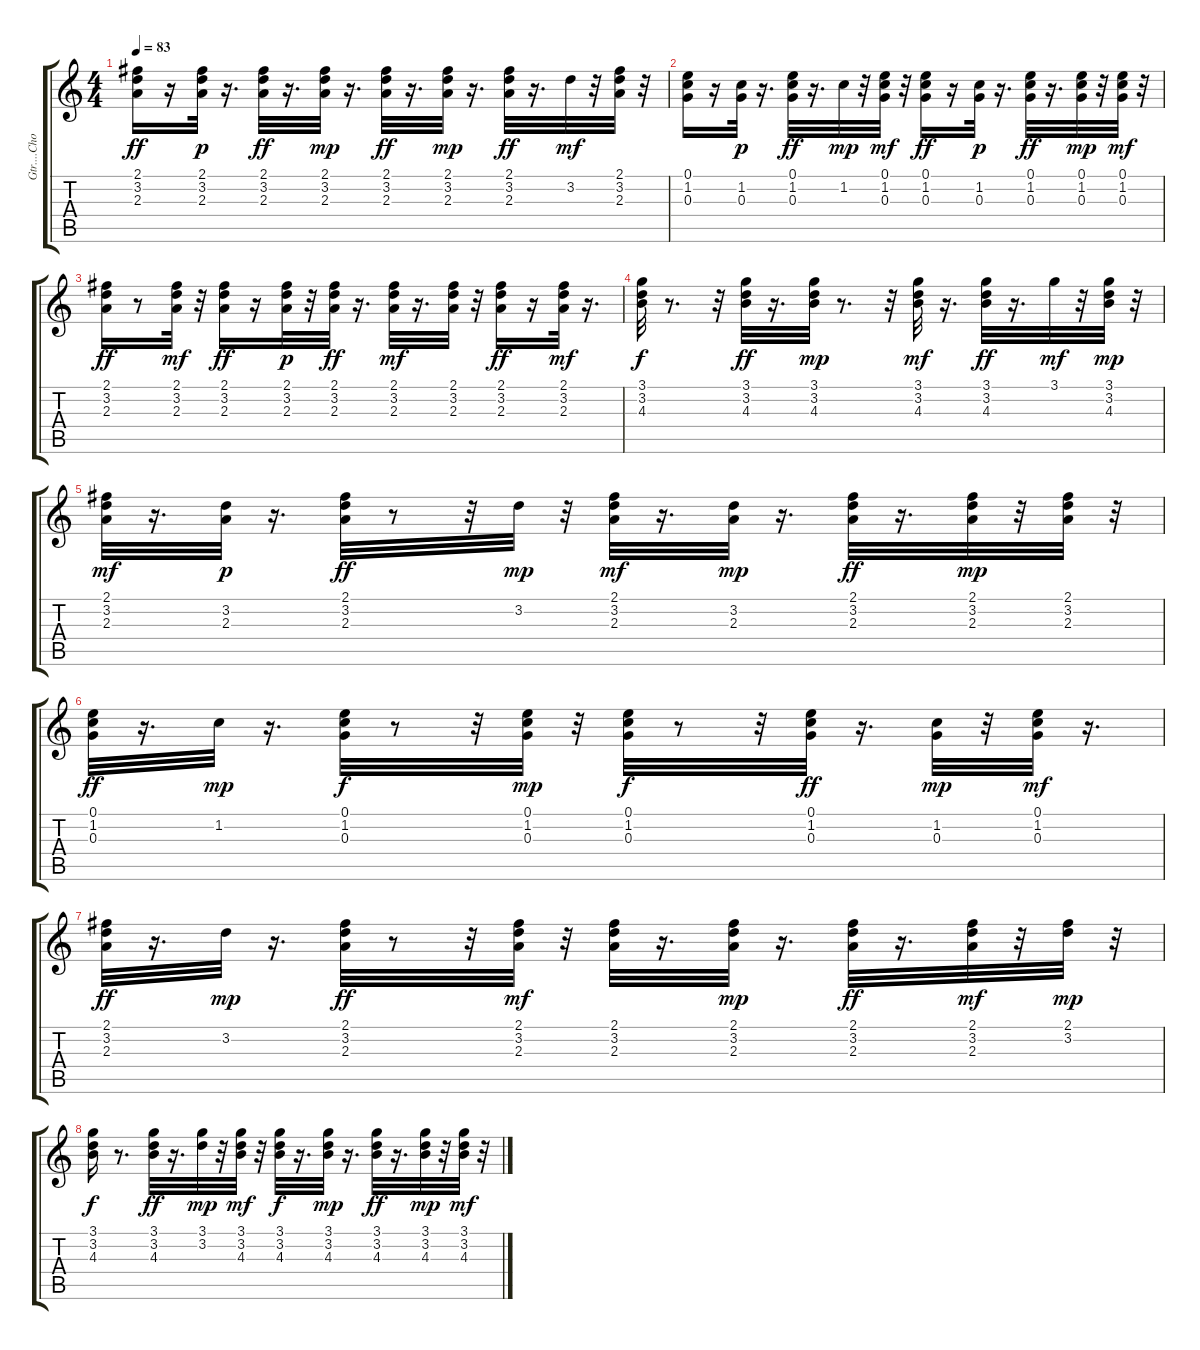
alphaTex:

\track ("Gtr....Chord...     " "Gtr....Cho") {instrument acousticguitarsteel}
\staff {score tabs}
\tuning (E4 B3 G3 D3 A2 E2) {hide}
\ts (4 4)
\tempo 83
\clef g2
\ks c
(2.1 3.2 2.3).16{dy ff} r.16 (2.1 3.2 2.3).32{dy p} r.16{d} (2.1 3.2 2.3).32{dy ff} r.16{d} (2.1 3.2 2.3).32{dy mp} r.16{d} (2.1 3.2 2.3).32{dy ff} r.16{d} (2.1 3.2 2.3).32{dy mp} r.16{d} (2.1 3.2 2.3).32{dy ff} r.16{d} 3.2.32{dy mf} r.32 (2.1 3.2 2.3).32 r.32 |
(0.1 1.2 0.3).16 r.16 (1.2 0.3).32{dy p} r.16{d} (0.1 1.2 0.3).32{dy ff} r.16{d} 1.2.32{dy mp} r.32 (0.1 1.2 0.3).32{dy mf} r.32 (0.1 1.2 0.3).16{dy ff} r.16 (1.2 0.3).32{dy p} r.16{d} (0.1 1.2 0.3).32{dy ff} r.16{d} (0.1 1.2 0.3).32{dy mp} r.32 (0.1 1.2 0.3).32{dy mf} r.32 |
(2.1 3.2 2.3).16{dy ff} r.8 (2.1 3.2 2.3).32{dy mf} r.32 (2.1 3.2 2.3).16{dy ff} r.16 (2.1 3.2 2.3).32{dy p} r.32 (2.1 3.2 2.3).32{dy ff} r.16{d} (2.1 3.2 2.3).32{dy mf} r.16{d} (2.1 3.2 2.3).32 r.32 (2.1 3.2 2.3).16{dy ff} r.16 (2.1 3.2 2.3).32{dy mf} r.16{d} |
(3.1 3.2 4.3).32{dy f} r.8{d} r.32 (3.1 3.2 4.3).32{dy ff} r.16{d} (3.1 3.2 4.3).32{dy mp} r.8{d} r.32 (3.1 3.2 4.3).32{dy mf} r.16{d} (3.1 3.2 4.3).32{dy ff} r.16{d} 3.1.32{dy mf} r.32 (3.1 3.2 4.3).32{dy mp} r.32 |
(2.1 3.2 2.3).32{dy mf} r.16{d} (3.2 2.3).32{dy p} r.16{d} (2.1 3.2 2.3).32{dy ff} r.8 r.32 3.2.32{dy mp} r.32 (2.1 3.2 2.3).32{dy mf} r.16{d} (3.2 2.3).32{dy mp} r.16{d} (2.1 3.2 2.3).32{dy ff} r.16{d} (2.1 3.2 2.3).32{dy mp} r.32 (2.1 3.2 2.3).32 r.32 |
(0.1 1.2 0.3).32{dy ff} r.16{d} 1.2.32{dy mp} r.16{d} (0.1 1.2 0.3).32{dy f} r.8 r.32 (0.1 1.2 0.3).32{dy mp} r.32 (0.1 1.2 0.3).32{dy f} r.8 r.32 (0.1 1.2 0.3).32{dy ff} r.16{d} (1.2 0.3).32{dy mp} r.32 (0.1 1.2 0.3).32{dy mf} r.16{d} |
(2.1 3.2 2.3).32{dy ff} r.16{d} 3.2.32{dy mp} r.16{d} (2.1 3.2 2.3).32{dy ff} r.8 r.32 (2.1 3.2 2.3).32{dy mf} r.32 (2.1 3.2 2.3).32 r.16{d} (2.1 3.2 2.3).32{dy mp} r.16{d} (2.1 3.2 2.3).32{dy ff} r.16{d} (2.1 3.2 2.3).32{dy mf} r.32 (2.1 3.2).32{dy mp} r.32 |
(3.1 3.2 4.3).16{dy f} r.8{d} (3.1 3.2 4.3).32{dy ff} r.16{d} (3.1 3.2).32{dy mp} r.32 (3.1 3.2 4.3).32{dy mf} r.32 (3.1 3.2 4.3).32{dy f} r.16{d} (3.1 3.2 4.3).32{dy mp} r.16{d} (3.1 3.2 4.3).32{dy ff} r.16{d} (3.1 3.2 4.3).32{dy mp} r.32 (3.1 3.2 4.3).32{dy mf} r.32
